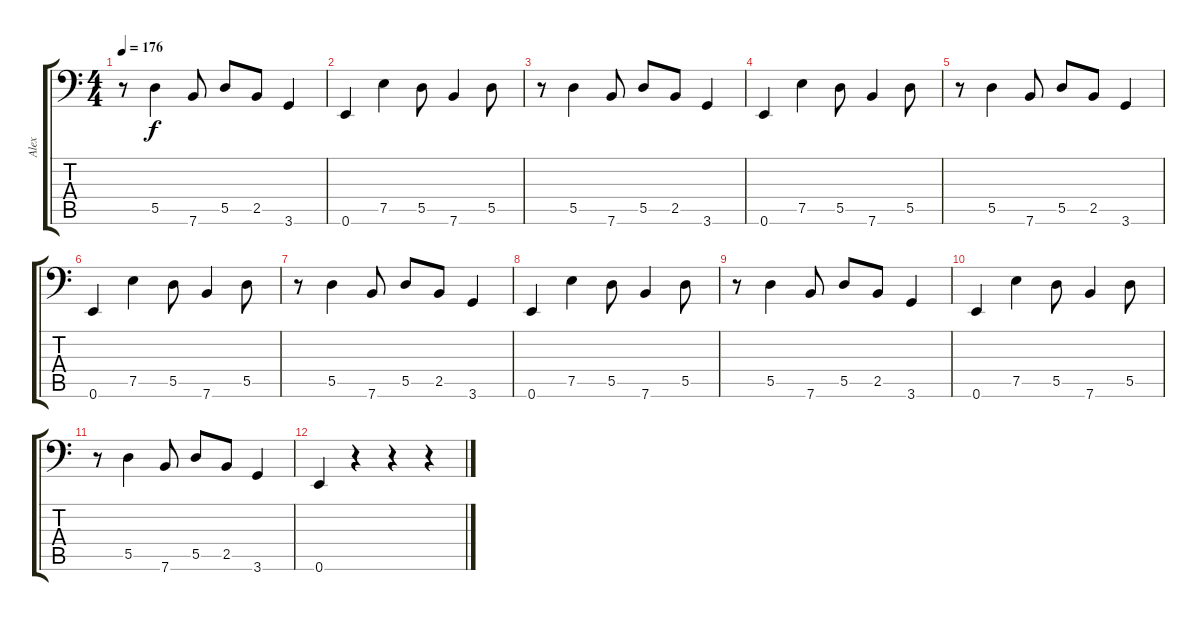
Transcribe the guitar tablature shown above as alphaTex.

\track ("Alex" "Alex") {instrument slapbass1}
\staff {score tabs}
\tuning (E3 B2 G2 D2 A1 E1) {hide}
\ts (4 4)
\tempo 176
\clef f4
\ks c
r.8{dy f} 5.5.4 7.6.8 5.5.8 2.5.8 3.6.4 |
0.6.4 7.5.4 5.5.8 7.6.4 5.5.8 |
r.8 5.5.4 7.6.8 5.5.8 2.5.8 3.6.4 |
0.6.4 7.5.4 5.5.8 7.6.4 5.5.8 |
r.8 5.5.4 7.6.8 5.5.8 2.5.8 3.6.4 |
0.6.4 7.5.4 5.5.8 7.6.4 5.5.8 |
r.8 5.5.4 7.6.8 5.5.8 2.5.8 3.6.4 |
0.6.4 7.5.4 5.5.8 7.6.4 5.5.8 |
r.8 5.5.4 7.6.8 5.5.8 2.5.8 3.6.4 |
0.6.4 7.5.4 5.5.8 7.6.4 5.5.8 |
r.8 5.5.4 7.6.8 5.5.8 2.5.8 3.6.4 |
0.6.4 r.4 r.4 r.4
